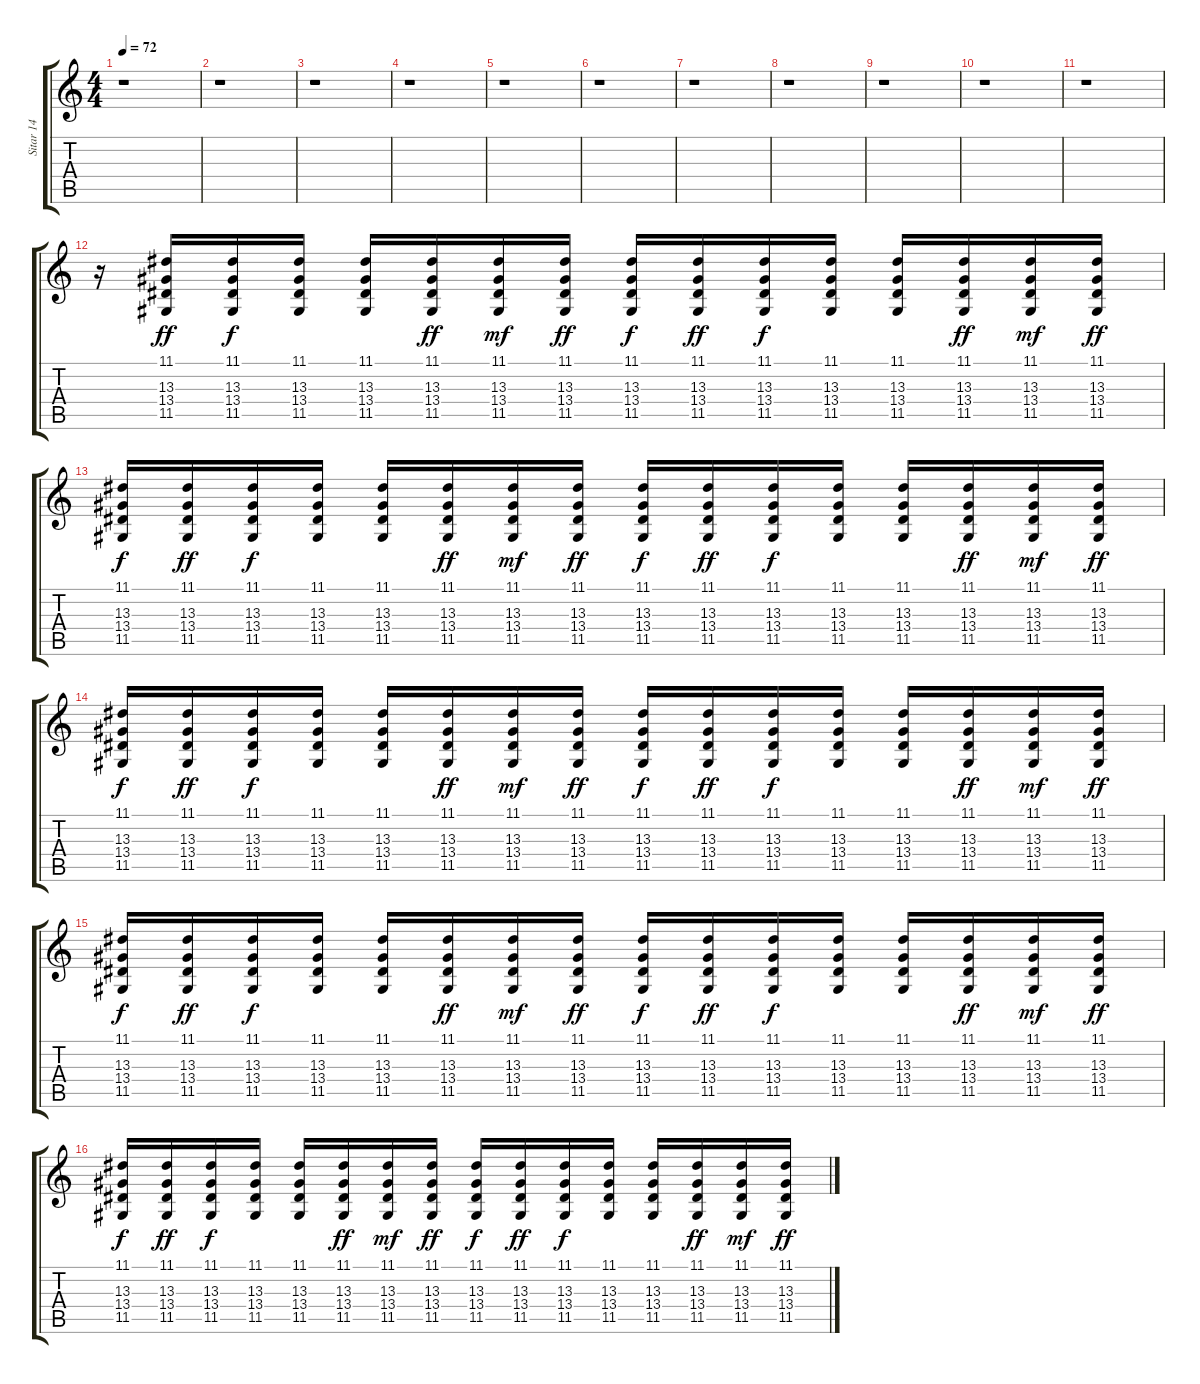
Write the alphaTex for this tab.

\track ("Sitar 14" "Sitar 14") {instrument sitar}
\staff {score tabs}
\tuning (E4 B3 G3 D3 A2 E2) {hide}
\ts (4 4)
\tempo 72
\clef g2
\ks c
r.1{dy ff} |
r.1 |
r.1 |
r.1 |
r.1 |
r.1 |
r.1 |
r.1 |
r.1 |
r.1 |
r.1 |
r.16 (11.1 13.3 13.4 11.5).16{volume 4 balance 6} (11.1 13.3 13.4 11.5).16{dy f volume 4 balance 6} (11.1 13.3 13.4 11.5).16{volume 5 balance 5} (11.1 13.3 13.4 11.5).16{volume 5 balance 5} (11.1 13.3 13.4 11.5).16{dy ff volume 5 balance 5} (11.1 13.3 13.4 11.5).16{dy mf volume 5 balance 6} (11.1 13.3 13.4 11.5).16{dy ff volume 6 balance 6} (11.1 13.3 13.4 11.5).16{dy f volume 6 balance 7} (11.1 13.3 13.4 11.5).16{dy ff volume 6 balance 8} (11.1 13.3 13.4 11.5).16{dy f volume 6 balance 9} (11.1 13.3 13.4 11.5).16{volume 6 balance 10} (11.1 13.3 13.4 11.5).16{balance 11} (11.1 13.3 13.4 11.5).16{dy ff volume 6 balance 12} (11.1 13.3 13.4 11.5).16{dy mf volume 7 balance 13} (11.1 13.3 13.4 11.5).16{dy ff volume 7 balance 12} |
(11.1 13.3 13.4 11.5).16{dy f volume 7 balance 11} (11.1 13.3 13.4 11.5).16{dy ff volume 6 balance 7} (11.1 13.3 13.4 11.5).16{dy f volume 6 balance 5} (11.1 13.3 13.4 11.5).16{volume 6 balance 5} (11.1 13.3 13.4 11.5).16{volume 6 balance 4} (11.1 13.3 13.4 11.5).16{dy ff volume 7} (11.1 13.3 13.4 11.5).16{dy mf balance 4} (11.1 13.3 13.4 11.5).16{dy ff volume 7 balance 4} (11.1 13.3 13.4 11.5).16{dy f volume 7 balance 5} (11.1 13.3 13.4 11.5).16{dy ff volume 6 balance 6} (11.1 13.3 13.4 11.5).16{dy f volume 6 balance 6} (11.1 13.3 13.4 11.5).16{volume 6 balance 7} (11.1 13.3 13.4 11.5).16{volume 7 balance 7} (11.1 13.3 13.4 11.5).16{dy ff volume 7 balance 8} (11.1 13.3 13.4 11.5).16{dy mf volume 8 balance 9} (11.1 13.3 13.4 11.5).16{dy ff volume 8 balance 10} |
(11.1 13.3 13.4 11.5).16{dy f volume 8 balance 10} (11.1 13.3 13.4 11.5).16{dy ff volume 9 balance 11} (11.1 13.3 13.4 11.5).16{dy f volume 8 balance 11} (11.1 13.3 13.4 11.5).16{volume 7 balance 11} (11.1 13.3 13.4 11.5).16{volume 7 balance 10} (11.1 13.3 13.4 11.5).16{dy ff volume 6 balance 8} (11.1 13.3 13.4 11.5).16{dy mf volume 6 balance 6} (11.1 13.3 13.4 11.5).16{dy ff volume 7 balance 5} (11.1 13.3 13.4 11.5).16{dy f volume 8 balance 4} (11.1 13.3 13.4 11.5).16{dy ff volume 9} (11.1 13.3 13.4 11.5).16{dy f volume 9 balance 5} (11.1 13.3 13.4 11.5).16{volume 9 balance 5} (11.1 13.3 13.4 11.5).16{volume 10 balance 6} (11.1 13.3 13.4 11.5).16{dy ff balance 7} (11.1 13.3 13.4 11.5).16{dy mf volume 10 balance 8} (11.1 13.3 13.4 11.5).16{dy ff volume 9 balance 8} |
(11.1 13.3 13.4 11.5).16{dy f balance 9} (11.1 13.3 13.4 11.5).16{dy ff volume 9 balance 10} (11.1 13.3 13.4 11.5).16{dy f volume 10 balance 10} (11.1 13.3 13.4 11.5).16{volume 10 balance 11} (11.1 13.3 13.4 11.5).16{volume 10 balance 12} (11.1 13.3 13.4 11.5).16{dy ff volume 10 balance 12} (11.1 13.3 13.4 11.5).16{dy mf balance 11} (11.1 13.3 13.4 11.5).16{dy ff volume 10 balance 10} (11.1 13.3 13.4 11.5).16{dy f volume 10 balance 8} (11.1 13.3 13.4 11.5).16{dy ff balance 7} (11.1 13.3 13.4 11.5).16{dy f volume 10 balance 7} (11.1 13.3 13.4 11.5).16{volume 9 balance 6} (11.1 13.3 13.4 11.5).16{balance 6} (11.1 13.3 13.4 11.5).16{dy ff volume 10 balance 6} (11.1 13.3 13.4 11.5).16{dy mf volume 10 balance 5} (11.1 13.3 13.4 11.5).16{dy ff volume 10 balance 5} |
(11.1 13.3 13.4 11.5).16{dy f volume 11 balance 6} (11.1 13.3 13.4 11.5).16{dy ff volume 11 balance 7} (11.1 13.3 13.4 11.5).16{dy f volume 11 balance 7} (11.1 13.3 13.4 11.5).16{volume 10 balance 8} (11.1 13.3 13.4 11.5).16{volume 10 balance 8} (11.1 13.3 13.4 11.5).16{dy ff volume 9 balance 9} (11.1 13.3 13.4 11.5).16{dy mf volume 9 balance 10} (11.1 13.3 13.4 11.5).16{dy ff volume 9 balance 10} (11.1 13.3 13.4 11.5).16{dy f volume 9 balance 11} (11.1 13.3 13.4 11.5).16{dy ff volume 10 balance 12} (11.1 13.3 13.4 11.5).16{dy f volume 11 balance 12} (11.1 13.3 13.4 11.5).16{volume 11 balance 12} (11.1 13.3 13.4 11.5).16{balance 10} (11.1 13.3 13.4 11.5).16{dy ff balance 9} (11.1 13.3 13.4 11.5).16{dy mf balance 9} (11.1 13.3 13.4 11.5).16{dy ff volume 11 balance 8}
